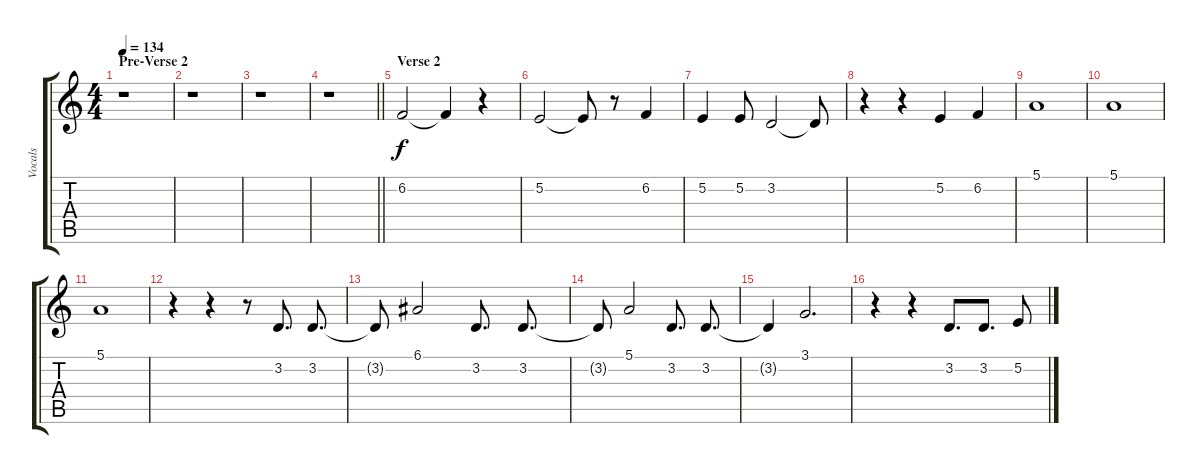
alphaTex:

\track ("Vocals" "Vocals") {instrument flute}
\staff {score tabs}
\tuning (E4 B3 G3 D3 A2 E2) {hide}
\ts (4 4)
\section ("" "Pre-Verse 2")
\tempo 134
\clef g2
\ks c
r.1{dy f} |
r.1 |
r.1 |
\barLineRight lightlight
r.1 |
\section ("" "Verse 2")
6.2.2 6.2{t}.4 r.4 |
5.2.2 5.2{t}.8 r.8 6.2.4 |
5.2.4 5.2.8 3.2.2 3.2{t}.8 |
r.4 r.4 5.2.4 6.2.4 |
5.1.1 |
5.1.1 |
5.1.1 |
r.4 r.4 r.8 3.2.8{d} 3.2.8{d} |
3.2{t}.8 6.1.2 3.2.8{d} 3.2.8{d} |
3.2{t}.8 5.1.2 3.2.8{d} 3.2.8{d} |
3.2{t}.4 3.1.2{d} |
r.4 r.4 3.2.8{d} 3.2.8{d} 5.2.8
